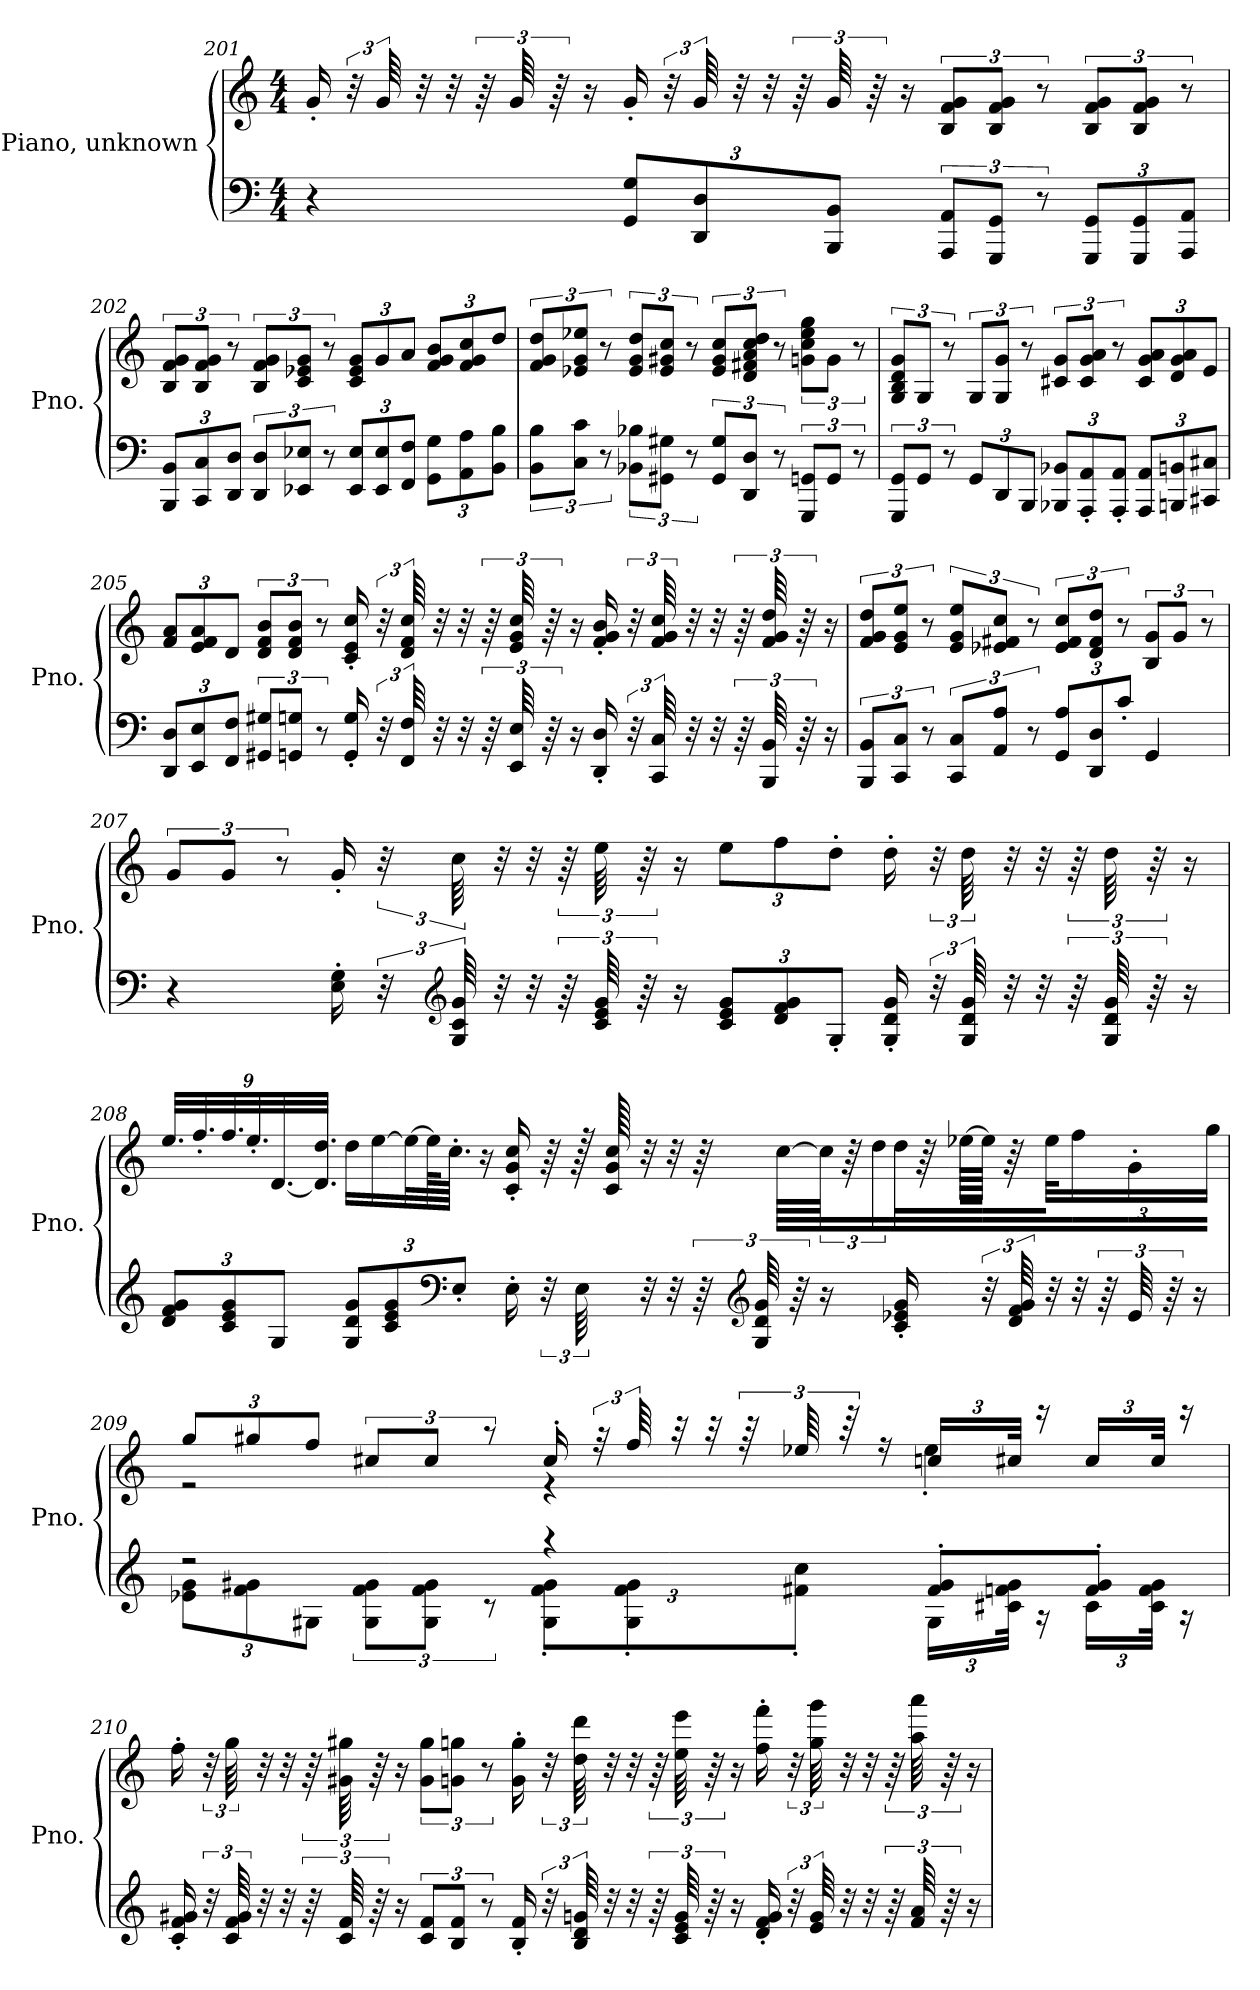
**kern	**kern
*part1	*part1
*staff2	*staff1
*I"Piano, unknown	*
*I'Pno.	*
!!LO:LB:g=z
*clefF4	*clefG2
*k[]	*k[]
*M4/4	*M4/4
=201	=201
4r	16g'/
.	48r
.	96g/
.	32r
.	32r
.	96r
.	96g/
.	96r
.	16r
*Xbrackettup	*
12GG/ 12G/L	16g'/
.	48r
12DD/ 12D/	96g/
.	32r
.	32r
.	96r
12BBB/ 12BB/J	96g/
.	96r
.	16r
*brackettup	*
12AAA/ 12AA/L	12B/ 12f/ 12g/L
12GGG/ 12GG/J	12B/ 12f/ 12g/J
12r	12r
*Xbrackettup	*
12GGG/ 12GG/L	12B/ 12f/ 12g/L
12GGG/ 12GG/	12B/ 12f/ 12g/J
12AAA/ 12AA/J	12r
!!LO:LB:g=z
=202	=202
12BBB/ 12BB/L	12B/ 12f/ 12g/L
12CC/ 12C/	12B/ 12f/ 12g/J
12DD/ 12D/J	12r
*brackettup	*
12DD/ 12D/L	12B/ 12f/ 12g/L
12EE-X/ 12E-X/J	12c/ 12e-X/ 12g/J
12r	12r
*Xbrackettup	*Xbrackettup
12EE-/ 12E-/L	12c/ 12e-/ 12g/L
12EE-/ 12E-/	12g/
12FF/ 12F/J	12a/J
12GG\ 12G\L	12f/ 12g/ 12b/L
12AA\ 12A\	12f/ 12g/ 12cc/
12BB\ 12B\J	12dd/J
=203	=203
*brackettup	*brackettup
12BB\ 12B\L	12f/ 12g/ 12dd/L
12C\ 12c\J	12e-X/ 12g/ 12ee-X/J
12r	12r
12BB-X\ 12B-X\L	12e-/ 12g/ 12dd/L
12GG#X\ 12G#X\J	12e-/ 12g#X/ 12cc/J
12r	12r
12GG#/ 12G#/L	12e-/ 12g#/ 12cc/L
12DD/ 12D/J	12d/ 12f#X/ 12a/ 12cc/ 12dd/J
12r	12r
12GGG/ 12GGn/L	12gn\ 12cc\ 12ee-\ 12gg\L
12GG/J	12g\J
12r	12r
!!LO:LB:g=z
=204	=204
12GGG/ 12GG/L	12G/ 12B/ 12d/ 12g/L
12GG/J	12G/J
12r	12r
*Xbrackettup	*
12GG/L	12G/L
12DD/	12G/ 12g/J
12BBB/J	12r
12BBB-X/ 12BB-X/L	12c#X/ 12g/L
12AAA/' 12AA/'	12c#/ 12g/ 12a/J
12AAA/' 12AA/'J	12r
*	*Xbrackettup
12AAA/ 12AA/L	12c#/ 12g/ 12a/L
12BBBn/ 12BBn/	12d/ 12g/ 12a/
12CC#X/ 12C#X/J	12e/J
!!LO:LB:g=z
=205	=205
12DD/ 12D/L	12f/ 12a/L
12EE/ 12E/	12e/ 12f/ 12a/
12FF/ 12F/J	12d/J
*brackettup	*brackettup
12GG#X/ 12G#X/L	12d/ 12f/ 12b/L
12GGn/ 12Gn/J	12d/ 12f/ 12b/J
12r	12r
16GG/' 16G/'	16c/' 16e/' 16cc/'
48r	48r
96FF/ 96F/	96d/ 96f/ 96cc/
32r	32r
32r	32r
96r	96r
96EE/ 96E/	96e/ 96g/ 96cc/
96r	96r
16r	16r
16DD/' 16D/'	16f/' 16g/' 16b/'
48r	48r
96CC/ 96C/	96f/ 96g/ 96cc/
32r	32r
32r	32r
96r	96r
96BBB/ 96BB/	96f/ 96g/ 96dd/
96r	96r
16r	16r
=206	=206
12BBB/ 12BB/L	12f/ 12g/ 12dd/L
12CC/ 12C/J	12e/ 12g/ 12ee/J
12r	12r
12CC/ 12C/L	12e/ 12g/ 12ee/L
12AA/ 12A/J	12e-X/ 12f#X/ 12cc/J
12r	12r
*Xbrackettup	*
12GG/ 12A/L	12e-/ 12f#/ 12cc/L
12DD/ 12D/	12d/ 12f#/ 12dd/J
12c'/J	12r
4GG/	12B/ 12g/L
.	12g/J
.	12r
!!LO:LB:g=z
=207	=207
4r	12g/L
.	12g/J
.	12r
16E\' 16G\'	16g'/
*brackettup	*
48r	48r
*clefG2	*
96G/ 96c/ 96g/	96cc\
32r	32r
32r	32r
96r	96r
96c/ 96e/ 96g/	96ee\
96r	96r
16r	16r
*Xbrackettup	*Xbrackettup
12c/ 12e/ 12g/L	12ee\L
12d/ 12f/ 12g/	12ff\
12G'/J	12dd'\J
16G/' 16d/' 16g/'	16dd'\
*brackettup	*brackettup
48r	48r
96G/ 96d/ 96g/	96dd\
32r	32r
32r	32r
96r	96r
96G/ 96d/ 96g/	96dd\
96r	96r
16r	16r
!!LO:PB:g=z
=208	=208
*Xbrackettup	*Xbrackettup
12d/ 12f/ 12g/L	36.ee/LLL
.	36.ff'/
12c/ 12e/ 12g/	36.ff/
.	36.ee'/
12G/J	[36.d/
.	36.d/] 36.dd/JJJ
12G/ 12d/ 12g/L	16dd\LL
.	[16ee\
12c/ 12e/ 12g/	.
.	32ee\L_
.	128ee\KL]
.	64.cc'\JJJJ
*clefF4	*
12E'/J	.
.	16r
16E'\	16c/' 16g/' 16cc/'
*brackettup	*
48r	64r
.	128r
96E\	.
.	128c/ 128g/ 128cc/
32r	32r
32r	32r
96r	64r
*clefG2	*
96G/ 96d/ 96g/	.
.	[64cc\LLLL
96r	.
*	*brackettup
16r	96cc\JJJJ]
.	96r
.	24dd\
16c/' 16e-X/' 16g/'	32dd\
.	64r
.	[64ee-X\LLLL
48r	64ee-\JJJJ]
.	64r
96d/ 96f/ 96g/	.
32r	32ee-\KLL
*	*Xbrackettup
32r	24ff\
96r	.
96e-/	24g'\
96r	.
16r	.
.	24gg\JJ
!!LO:LB:g=z
=209	=209
*^	*
*	*Xbrackettup	*
*	*	*^
2r	12e-X\ 12g\L	12gg/L	2r
.	12f\ 12g#X\	12gg#X/	.
.	12G#X\J	12ff/J	.
*	*brackettup	*brackettup	*
.	12G#\ 12f\ 12g#\L	12cc#X/L	.
.	12G#\ 12f\ 12g#\J	12cc#/J	.
.	12r	12r	.
*	*Xbrackettup	*	*
4r	12G#\' 12f\' 12g#\'L	16cc#'/	4r
.	.	48r	.
.	12G#\' 12f\' 12g#\'	96ff/	.
.	.	32r	.
.	.	32r	.
.	.	96r	.
.	12f#X\' 12cc\'J	96ee-X/	.
.	.	96r	.
.	.	16r	.
*	*	*Xbrackettup	*
8f#/' 8g#/'L	24G#\LL	24ccn/LL	4ee-'\
.	48c#X\ 48fn\ 48g#\JJk	48cc#X/JJk	.
.	16r	16r	.
8f/' 8g#/'J	24c#\LL	24cc#/LL	.
.	48c#\ 48f\ 48g#\JJk	48cc#/JJk	.
.	16r	16r	.
*v	*v	*	*
*	*v	*v
!!LO:LB:g=z
=210	=210
16c/' 16f/' 16g#X/'	16ff'\
*brackettup	*brackettup
48r	48r
96c/ 96f/ 96g#/	96gg\
32r	32r
32r	32r
96r	96r
96c/ 96f/	96g#X\ 96gg#X\
96r	96r
16r	16r
12c/ 12f/L	12g#\ 12gg#\L
12B/ 12f/J	12gn\ 12ggn\J
12r	12r
16B/' 16f/'	16g\' 16gg\'
48r	48r
96B/ 96d/ 96gn/	96dd\ 96ddd\
32r	32r
32r	32r
96r	96r
96c/ 96e/ 96g/	96ee\ 96eee\
96r	96r
16r	16r
16d/' 16f/' 16g/'	16ff\' 16fff\'
48r	48r
96e/ 96g/	96gg\ 96ggg\
32r	32r
32r	32r
96r	96r
96f/ 96a/	96aa\ 96aaa\
96r	96r
16r	16r
=	=
*-	*-
